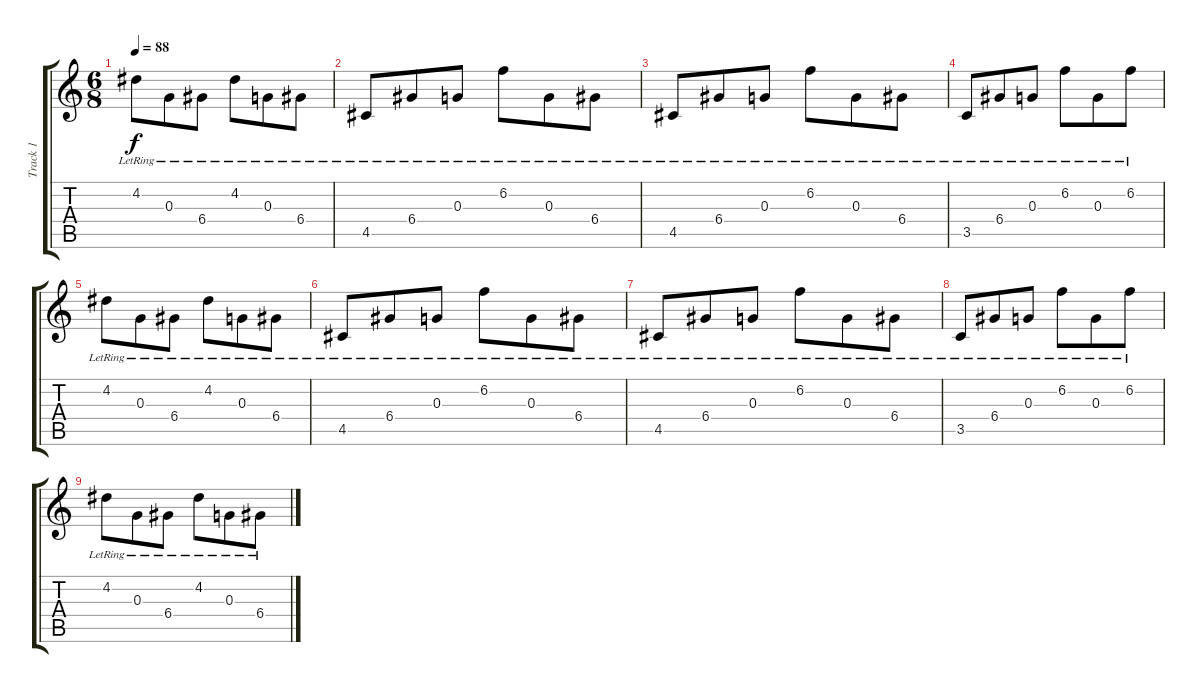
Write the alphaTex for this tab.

\track ("Track 1" "Track 1") {instrument electricguitarclean}
\staff {score tabs}
\tuning (E4 B3 G3 D3 A2 E2) {hide}
\ts (6 8)
\tempo 88
\clef g2
\ks c
4.2{lr}.8{dy f} 0.3{lr}.8 6.4{lr}.8 4.2{lr}.8 0.3{lr}.8 6.4{lr}.8 |
4.5{lr}.8 6.4{lr}.8 0.3{lr}.8 6.2{lr}.8 0.3{lr}.8 6.4{lr}.8 |
4.5{lr}.8 6.4{lr}.8 0.3{lr}.8 6.2{lr}.8 0.3{lr}.8 6.4{lr}.8 |
3.5{lr}.8 6.4{lr}.8 0.3{lr}.8 6.2{lr}.8 0.3{lr}.8 6.2{lr}.8 |
4.2{lr}.8 0.3{lr}.8 6.4{lr}.8 4.2{lr}.8 0.3{lr}.8 6.4{lr}.8 |
4.5{lr}.8 6.4{lr}.8 0.3{lr}.8 6.2{lr}.8 0.3{lr}.8 6.4{lr}.8 |
4.5{lr}.8 6.4{lr}.8 0.3{lr}.8 6.2{lr}.8 0.3{lr}.8 6.4{lr}.8 |
3.5{lr}.8 6.4{lr}.8 0.3{lr}.8 6.2{lr}.8 0.3{lr}.8 6.2{lr}.8 |
4.2{lr}.8 0.3{lr}.8 6.4{lr}.8 4.2{lr}.8 0.3{lr}.8 6.4{lr}.8
